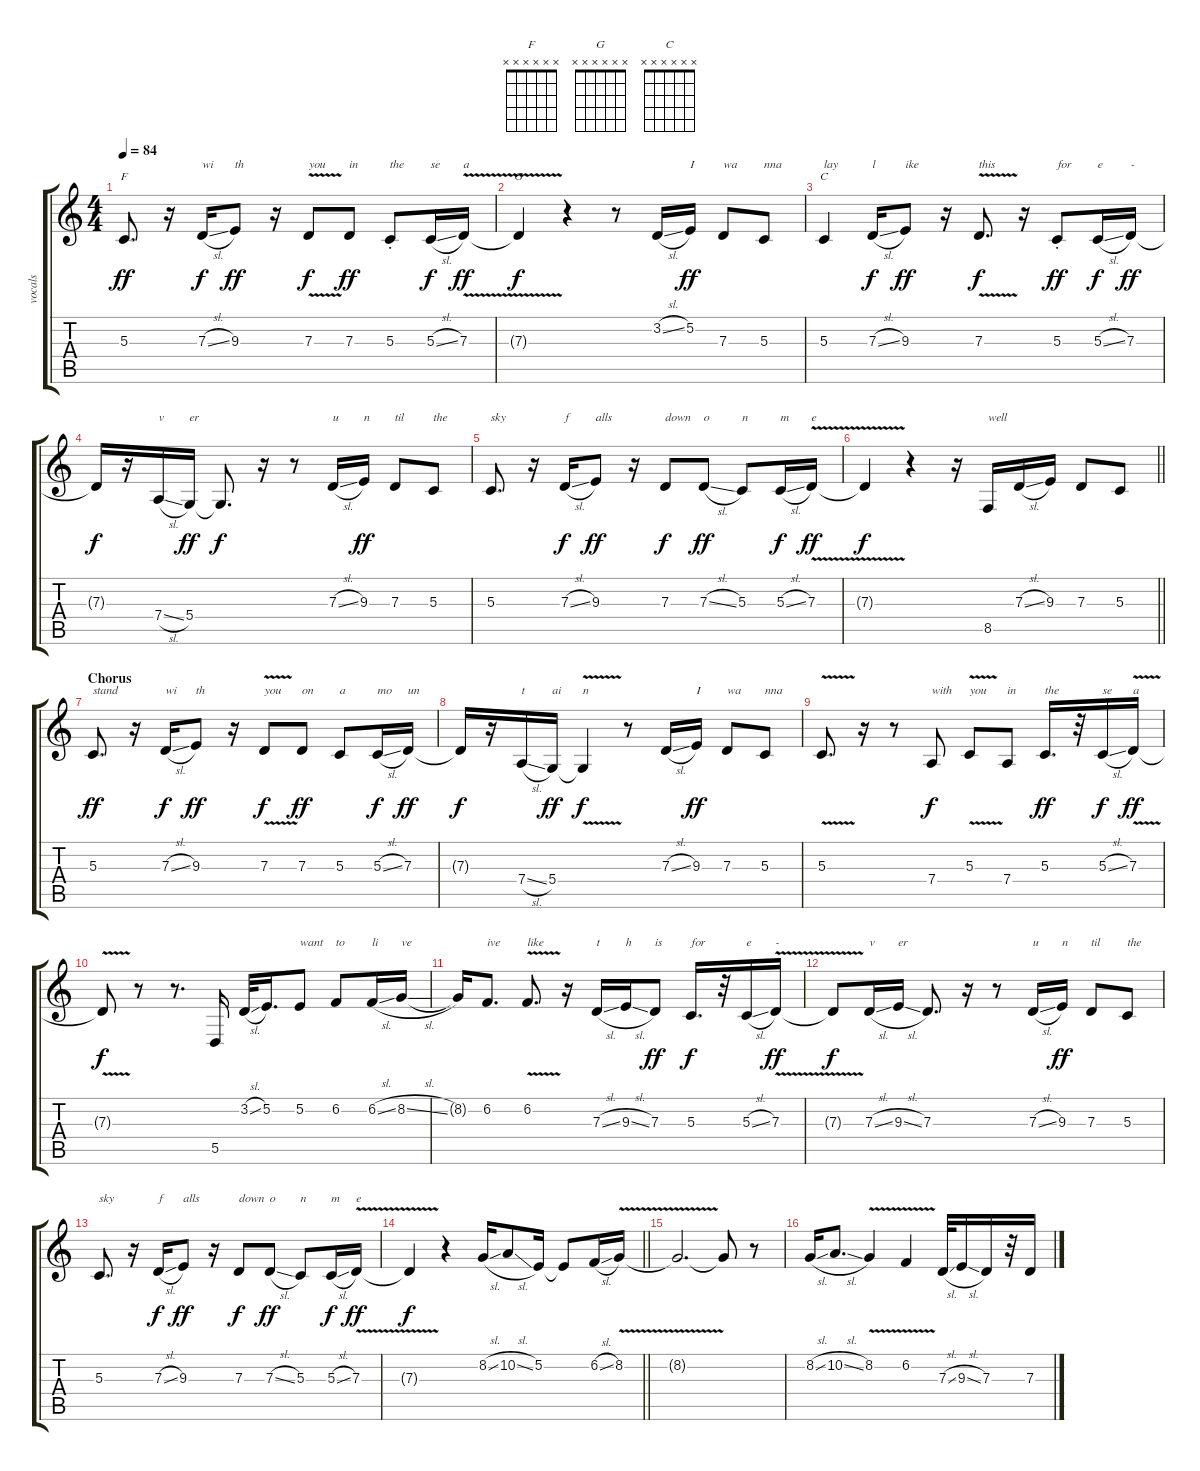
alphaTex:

\track ("vocals" "vocals") {instrument lead2sawtooth}
\staff {score tabs}
\tuning (E4 B3 G3 D3 A2 E2) {hide}
\chord ("F" x x x x x x)
\chord ("G" x x x x x x)
\chord ("C" x x x x x x)
\ts (4 4)
\tempo 84
\clef g2
\ks c
5.3.8{d ch "F" dy ff} r.16 7.3{sl}.16{txt "wi" dy f} 9.3.8{txt "th" dy ff} r.16 7.3{v}.8{txt "you" dy f} 7.3.8{txt "in" dy ff} 5.3{st}.8{txt "the"} 5.3{sl}.16{txt "se" dy f} 7.3{v}.16{txt "a" dy ff} |
7.3{v t}.4{ch "G" dy f} r.4 r.8 3.2{sl}.16 5.2.16{txt "I" dy ff} 7.3.8{txt "wa"} 5.3.8{txt "nna"} |
5.3.4{ch "C" txt "lay"} 7.3{sl}.16{txt "l" dy f} 9.3.8{txt "ike" dy ff} r.16 7.3{v}.8{d txt "this" dy f} r.16 5.3{st}.8{txt "for" dy ff} 5.3{sl}.16{txt "e" dy f} 7.3.16{txt "-" dy ff} |
7.3{t}.16{dy f} r.16 7.4{sl}.16{txt "v"} 5.4.16{txt "er" dy ff} 5.4{t}.8{d dy f} r.16 r.8 7.3{sl}.16{txt "u"} 9.3.16{txt "n" dy ff} 7.3.8{txt "til"} 5.3.8{txt "the"} |
5.3.8{d txt "sky"} r.16 7.3{sl}.16{txt "f" dy f} 9.3.8{txt "alls" dy ff} r.16 7.3.8{txt "down" dy f} 7.3{sl}.8{txt "o" dy ff} 5.3.8{txt "n"} 5.3{sl}.16{txt "m" dy f} 7.3{v}.16{txt "e" dy ff} |
\barLineRight lightlight
7.3{t}.4{dy f} r.4 r.16 8.5.16{txt "well"} 7.3{sl}.16 9.3.16 7.3.8 5.3.8 |
\section ("" "Chorus")
5.3.8{d txt "stand" dy ff} r.16 7.3{sl}.16{txt "wi" dy f} 9.3.8{txt "th" dy ff} r.16 7.3{v}.8{txt "you" dy f} 7.3.8{txt "on" dy ff} 5.3.8{txt "a"} 5.3{sl}.16{txt "mo" dy f} 7.3.16{txt "un" dy ff} |
7.3{t}.16{dy f} r.16 7.4{sl}.16{txt "t"} 5.4.16{txt "ai" dy ff} 5.4{v t}.4{txt "n" dy f} r.8 7.3{sl}.16 9.3.16{txt "I" dy ff} 7.3.8{txt "wa"} 5.3.8{txt "nna"} |
5.3{v}.8{d} r.16 r.8 7.4.8{txt "with" dy f} 5.3{v}.8{txt "you"} 7.4.8{txt "in"} 5.3.16{d txt "the" dy ff} r.32 5.3{sl}.16{txt "se" dy f} 7.3{v}.16{txt "a" dy ff} |
7.3{v t}.8{dy f} r.8 r.8{d} 5.5.16 3.2{sl}.32 5.2.16{d} 5.2.8{txt "want"} 6.2.8{txt "to"} 6.2{sl}.16{txt "li"} 8.2{sl}.16{txt "ve"} |
8.2{t}.16 6.2.8{d txt "ive"} 6.2{v}.8{d txt "like"} r.16 7.3{sl}.16{txt "t"} 9.3{sl}.16{txt "h"} 7.3.8{txt "is" dy ff} 5.3.16{d txt "for" dy f} r.32 5.3{sl}.16{txt "e"} 7.3{v}.16{txt "-" dy ff} |
7.3{t}.8{dy f} 7.3{sl}.16{txt "v"} 9.3{sl}.16{txt "er"} 7.3.8{d} r.16 r.8 7.3{sl}.16{txt "u"} 9.3.16{txt "n" dy ff} 7.3.8{txt "til"} 5.3.8{txt "the"} |
5.3.8{d txt "sky"} r.16 7.3{sl}.16{txt "f" dy f} 9.3.8{txt "alls" dy ff} r.16 7.3.8{txt "down" dy f} 7.3{sl}.8{txt "o" dy ff} 5.3.8{txt "n"} 5.3{sl}.16{txt "m" dy f} 7.3{v}.16{txt "e" dy ff} |
\barLineRight lightlight
7.3{t}.4{dy f} r.4 8.2{sl}.16 10.2{sl}.8 5.2.16 5.2{t}.8 6.2{sl}.16 8.2{v}.16 |
8.2{t}.2{d} 8.2{t}.8 r.8 |
8.2{sl}.16 10.2{sl}.8{d} 8.2{v}.4 6.2{v}.4 7.3{sl}.32 9.3{sl}.16 7.3.16 r.32 7.3{sl}.16
